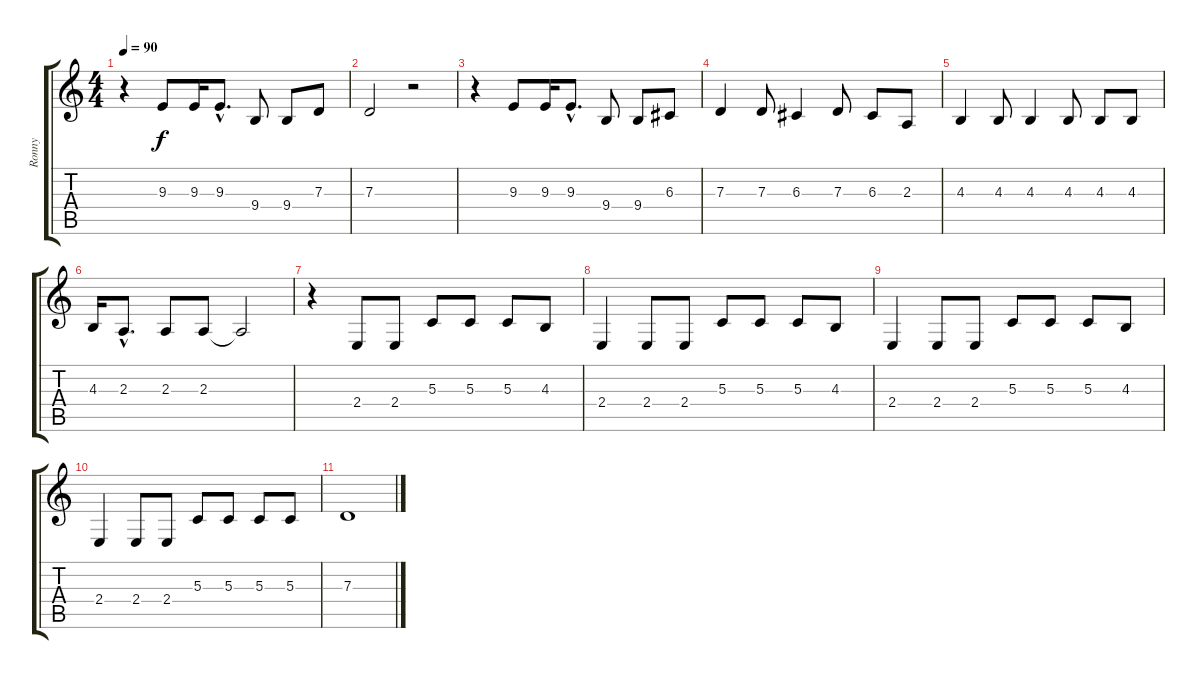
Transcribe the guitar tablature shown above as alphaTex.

\track ("Ronny" "Ronny") {instrument lead6voice}
\staff {score tabs}
\tuning (E4 B3 G3 D3 A2 E2) {hide}
\ts (4 4)
\tempo 90
\clef g2
\ks c
r.4{dy f} 9.3.8 9.3.16 9.3{hac}.8{d} 9.4.8 9.4.8 7.3.8 |
7.3.2 r.2 |
r.4 9.3.8 9.3.16 9.3{hac}.8{d} 9.4.8 9.4.8 6.3.8 |
7.3.4 7.3.8 6.3.4 7.3.8 6.3.8 2.3.8 |
4.3.4 4.3.8 4.3.4 4.3.8 4.3.8 4.3.8 |
4.3.16 2.3{hac}.8{d} 2.3.8 2.3.8 2.3{t}.2 |
r.4 2.4.8 2.4.8 5.3.8 5.3.8 5.3.8 4.3.8 |
2.4.4 2.4.8 2.4.8 5.3.8 5.3.8 5.3.8 4.3.8 |
2.4.4 2.4.8 2.4.8 5.3.8 5.3.8 5.3.8 4.3.8 |
2.4.4 2.4.8 2.4.8 5.3.8 5.3.8 5.3.8 5.3.8 |
7.3.1
